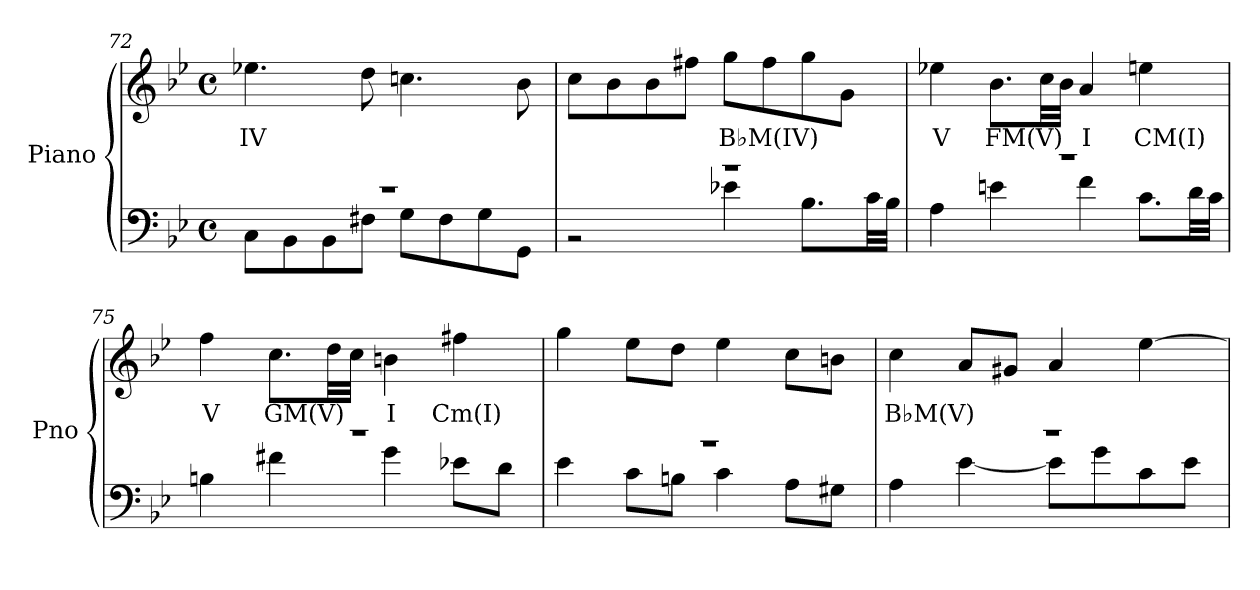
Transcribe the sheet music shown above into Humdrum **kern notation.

**kern	**kern	**text
*part1	*part1	*part1
*staff2	*staff1	*staff1
*I"Piano	*	*
*I'Pno	*	*
*clefF4	*clefG2	*
*k[b-e-]	*k[b-e-]	*
*M4/4	*M4/4	*
*met(c)	*met(c)	*
=72	=72	=72
*^	*	*
!	!	!	!LO:LY:b
1r	8C\L	4.ee-X\	IV
.	8BB-\	.	.
.	8BB-\	.	.
.	8F#X\J	8dd\	.
.	8G\L	4.ccn\	.
.	8F#\	.	.
.	8G\	.	.
.	8GG\J	8b-\	.
=73	=73	=73	=73
1r	2r	8cc\L	.
.	.	8b-\	.
.	.	8b-\	.
.	.	8ff#X\J	.
!	!	!	!LO:LY:b
.	4e-X\	8gg\L	B♭M(IV)
.	.	8ff#\	.
.	8.B-\L	8gg\	.
.	.	8g\J	.
.	32c\LL	.	.
.	32B-\JJJ	.	.
!!LO:LB:g=z
=74	=74	=74	=74
!	!	!	!LO:LY:b
1r	4A\	4ee-X\	V
!	!	!	!LO:LY:b
.	4en\	8.b-\L	FM(V)
.	.	32cc\LL	.
.	.	32b-\JJJ	.
!	!	!	!LO:LY:b
.	4f\	4a/	I
!	!	!	!LO:LY:b
.	8.c\L	4een\	CM(I)
.	32d\LL	.	.
.	32c\JJJ	.	.
=75	=75	=75	=75
!	!	!	!LO:LY:b
1r	4Bn\	4ff\	V
!	!	!	!LO:LY:b
.	4f#X\	8.cc\L	GM(V)
.	.	32dd\LL	.
.	.	32cc\JJJ	.
!	!	!	!LO:LY:b
.	4g\	4bn\	I
!	!	!	!LO:LY:b
.	8e-X\L	4ff#X\	Cm(I)
.	8d\J	.	.
=76	=76	=76	=76
1r	4e-\	4gg\	.
.	8c\L	8ee-\L	.
.	8Bn\J	8dd\J	.
.	4c\	4ee-\	.
.	8A\L	8cc\L	.
.	8G#X\J	8bn\J	.
=77	=77	=77	=77
!	!	!	!LO:LY:b
1r	4A\	4cc\	B♭M(V)
.	[4e-\	8a/L	.
.	.	8g#X/J	.
.	8e-\L]	4a/	.
.	8g\	.	.
.	8c\	[4ee-\	.
.	8e-\J	.	.
*v	*v	*	*
=	=	=
*-	*-	*-
